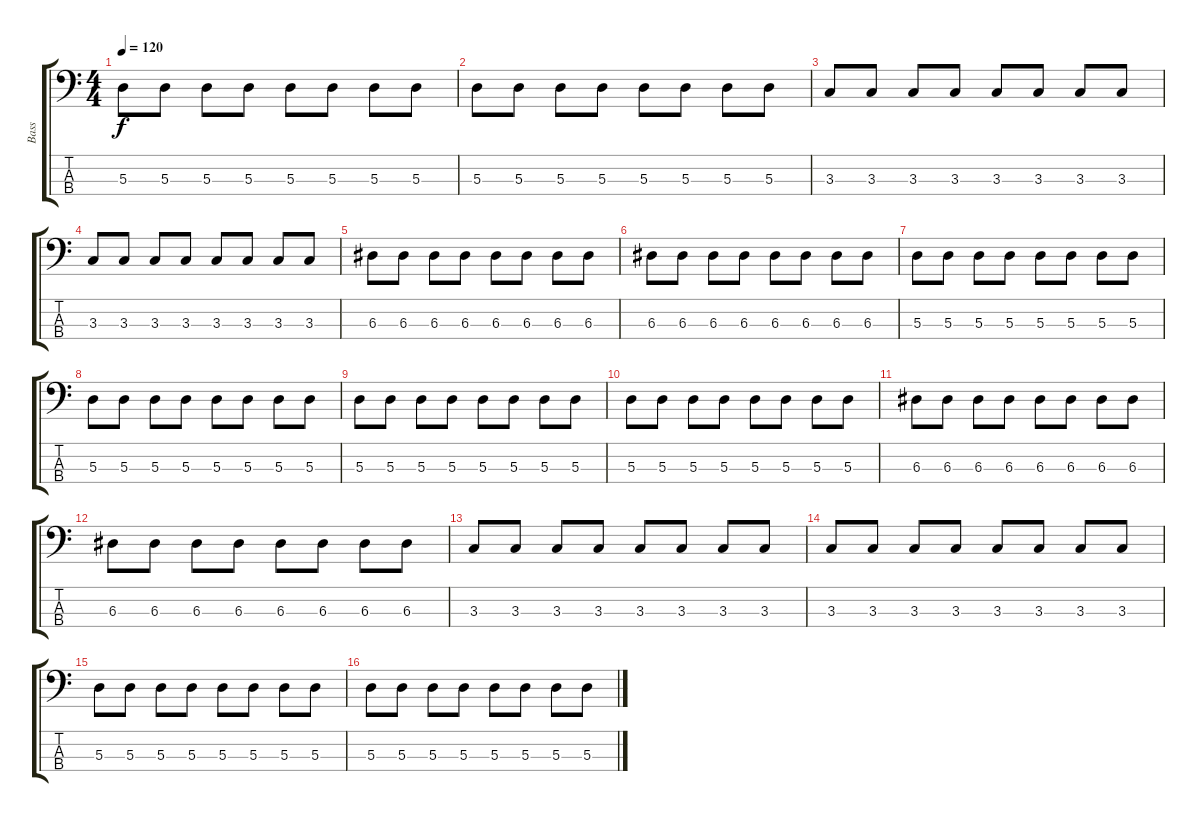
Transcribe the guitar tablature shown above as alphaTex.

\track ("Bass" "Bass") {instrument electricbassfinger}
\staff {score tabs}
\tuning (G2 D2 A1 D1) {hide}
\ts (4 4)
\tempo 120
\clef f4
\ks c
5.3.8{dy f} 5.3.8 5.3.8 5.3.8 5.3.8 5.3.8 5.3.8 5.3.8 |
5.3.8 5.3.8 5.3.8 5.3.8 5.3.8 5.3.8 5.3.8 5.3.8 |
3.3.8 3.3.8 3.3.8 3.3.8 3.3.8 3.3.8 3.3.8 3.3.8 |
3.3.8 3.3.8 3.3.8 3.3.8 3.3.8 3.3.8 3.3.8 3.3.8 |
6.3.8 6.3.8 6.3.8 6.3.8 6.3.8 6.3.8 6.3.8 6.3.8 |
6.3.8 6.3.8 6.3.8 6.3.8 6.3.8 6.3.8 6.3.8 6.3.8 |
5.3.8 5.3.8 5.3.8 5.3.8 5.3.8 5.3.8 5.3.8 5.3.8 |
5.3.8 5.3.8 5.3.8 5.3.8 5.3.8 5.3.8 5.3.8 5.3.8 |
5.3.8 5.3.8 5.3.8 5.3.8 5.3.8 5.3.8 5.3.8 5.3.8 |
5.3.8 5.3.8 5.3.8 5.3.8 5.3.8 5.3.8 5.3.8 5.3.8 |
6.3.8 6.3.8 6.3.8 6.3.8 6.3.8 6.3.8 6.3.8 6.3.8 |
6.3.8 6.3.8 6.3.8 6.3.8 6.3.8 6.3.8 6.3.8 6.3.8 |
3.3.8 3.3.8 3.3.8 3.3.8 3.3.8 3.3.8 3.3.8 3.3.8 |
3.3.8 3.3.8 3.3.8 3.3.8 3.3.8 3.3.8 3.3.8 3.3.8 |
5.3.8 5.3.8 5.3.8 5.3.8 5.3.8 5.3.8 5.3.8 5.3.8 |
5.3.8 5.3.8 5.3.8 5.3.8 5.3.8 5.3.8 5.3.8 5.3.8
